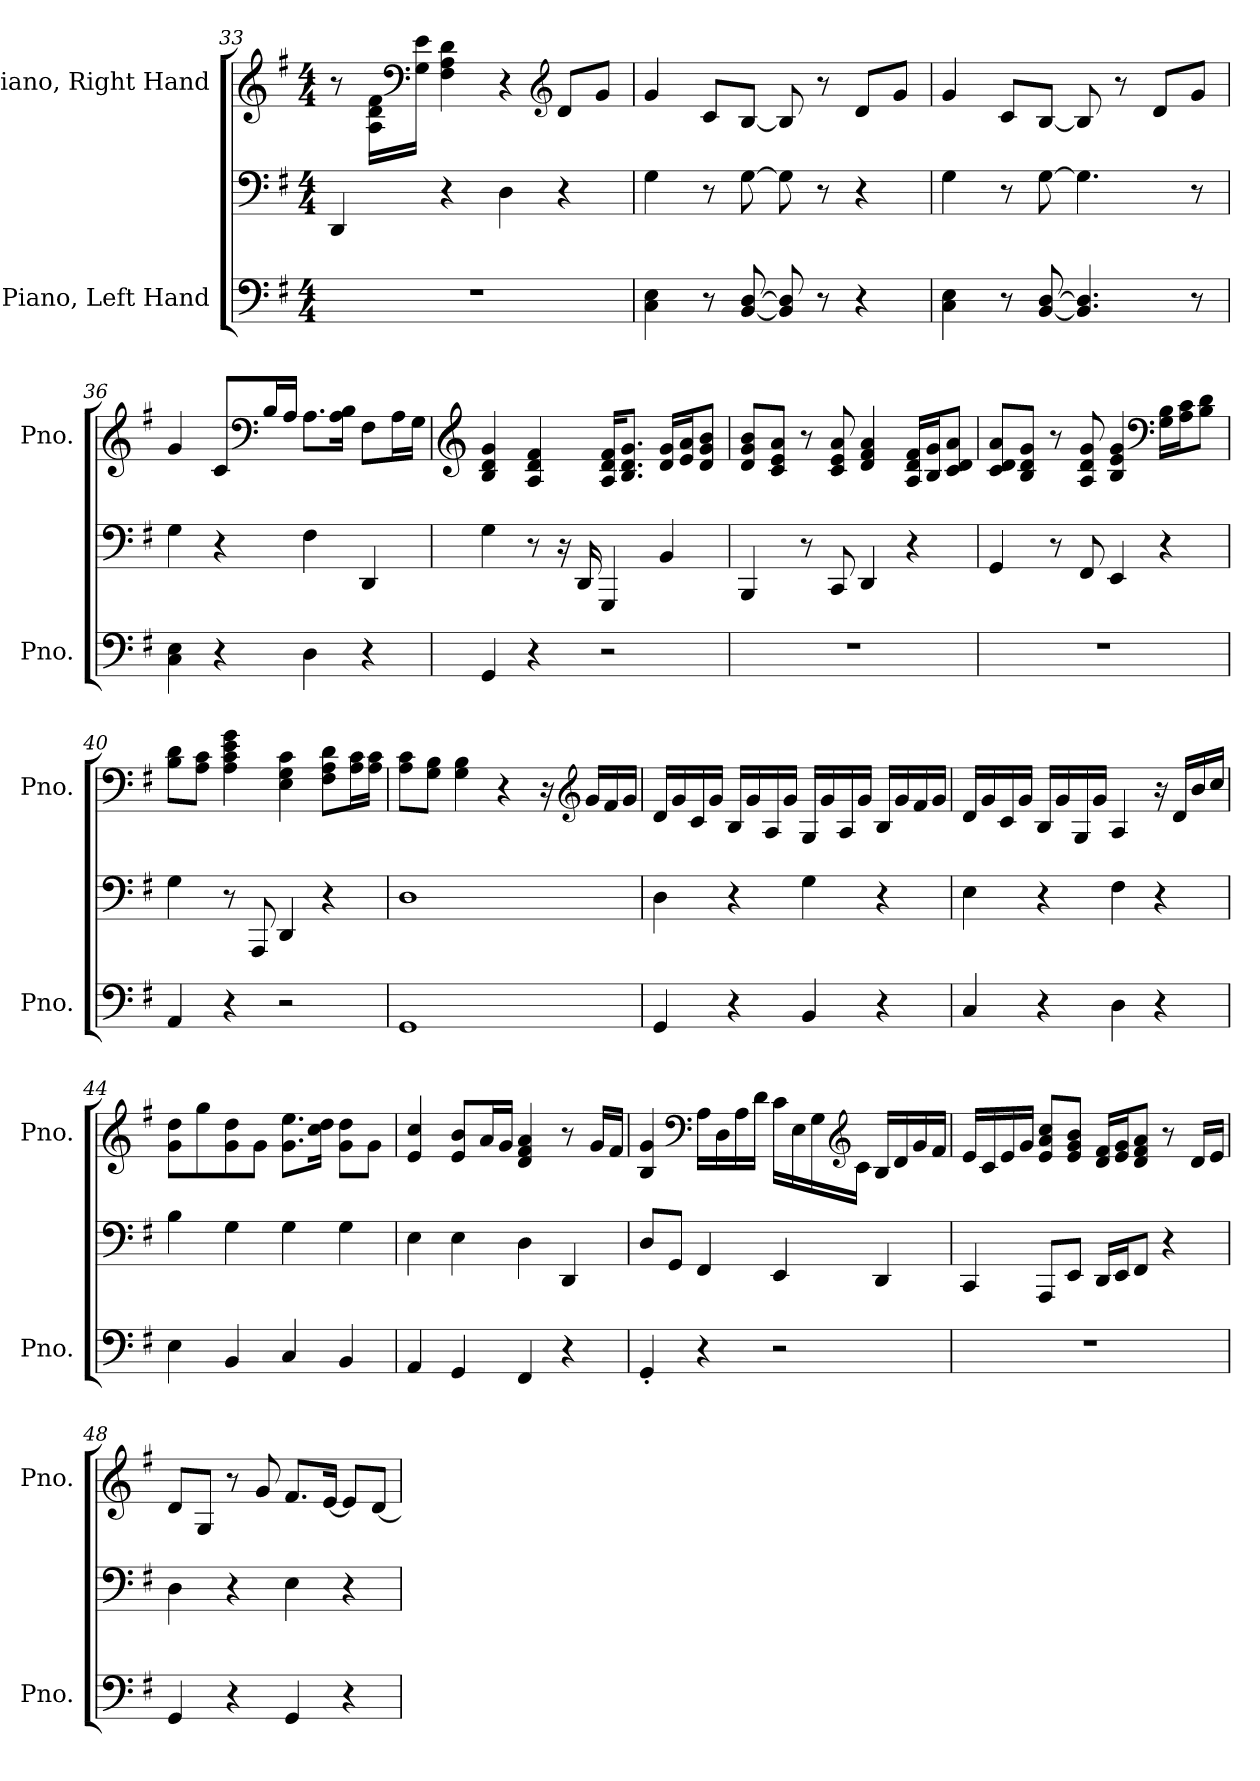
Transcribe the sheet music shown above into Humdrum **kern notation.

**kern	**kern	**kern
*part2	*part2	*part1
*staff3	*staff2	*staff1
*I"Piano, Left Hand	*	*I"Piano, Right Hand
*I'Pno.	*	*I'Pno.
!!LO:LB:g=z
*clefF4	*clefF4	*clefG2
*k[f#]	*k[f#]	*k[f#]
*M4/4	*M4/4	*M4/4
=33	=33	=33
1r	4DD/	8r
.	.	16A\ 16d\ 16f#\LL
*	*	*clefF4
.	.	16G\ 16e\JJ
.	4r	4F#\ 4A\ 4d\
.	4D\	4r
*	*	*clefG2
.	4r	8d/L
.	.	8g/J
=34	=34	=34
4C\ 4E\	4G\	4g/
8r	8r	8c/L
[8BB/ [8D/	[8G\	[8B/J
8BB/] 8D/]	8G\]	8B/]
8r	8r	8r
4r	4r	8d/L
.	.	8g/J
=35	=35	=35
4C\ 4E\	4G\	4g/
8r	8r	8c/L
[8BB/ [8D/	[8G\	[8B/J
4.BB/] 4.D/]	4.G\]	8B/]
.	.	8r
.	.	8d/L
8r	8r	8g/J
=36	=36	=36
4C\ 4E\	4G\	4g/
4r	4r	8c/L
*	*	*clefF4
.	.	16B/L
.	.	16A/JJ
4D\	4F#\	8.A\L
.	.	16A\ 16B\Jk
4r	4DD/	8F#\L
.	.	16A\L
.	.	16G\JJ
!!LO:LB:g=z
=37	=37	=37
*	*	*clefG2
4GG/	4G\	4B/ 4d/ 4g/
4r	8r	4A/ 4d/ 4f#/
.	16r	.
.	16DD/	.
2r	4GGG/	16A/ 16d/ 16f#/KL
.	.	8.B/ 8.d/ 8.g/J
.	4BB/	16d/ 16g/LL
.	.	16e/ 16a/J
.	.	8d/ 8g/ 8b/J
=38	=38	=38
1r	4BBB/	8d/ 8g/ 8b/L
.	.	8c/ 8e/ 8a/J
.	8r	8r
.	8CC/	8c/ 8e/ 8a/
.	4DD/	4d/ 4f#/ 4a/
.	4r	16A/ 16d/ 16f#/LL
.	.	16B/ 16g/J
.	.	8c/ 8d/ 8a/J
=39	=39	=39
1r	4GG/	8c/ 8d/ 8a/L
.	.	8B/ 8d/ 8g/J
.	8r	8r
.	8FF#/	8A/ 8d/ 8g/
.	4EE/	4B/ 4e/ 4g/
*	*	*clefF4
.	4r	16G\ 16B\LL
.	.	16A\ 16c\J
.	.	8B\ 8d\J
!!LO:PB:g=z
=40	=40	=40
4AA/	4G\	8B\ 8d\L
.	.	8A\ 8c\J
4r	8r	4A\ 4c\ 4e\ 4g\
.	8AAA/	.
2r	4DD/	4E\ 4G\ 4c\
.	4r	8F#\ 8A\ 8d\L
.	.	16A\ 16c\L
.	.	16A\ 16c\JJ
=41	=41	=41
1GG	1D	8A\ 8c\L
.	.	8G\ 8B\J
.	.	4G\ 4B\
.	.	4r
.	.	16r
*	*	*clefG2
.	.	16g/LL
.	.	16f#/
.	.	16g/JJ
=42	=42	=42
4GG/	4D\	16d/LL
.	.	16g/
.	.	16c/
.	.	16g/JJ
4r	4r	16B/LL
.	.	16g/
.	.	16A/
.	.	16g/JJ
4BB/	4G\	16G/LL
.	.	16g/
.	.	16A/
.	.	16g/JJ
4r	4r	16B/LL
.	.	16g/
.	.	16f#/
.	.	16g/JJ
!!LO:LB:g=z
=43	=43	=43
4C/	4E\	16d/LL
.	.	16g/
.	.	16c/
.	.	16g/JJ
4r	4r	16B/LL
.	.	16g/
.	.	16G/
.	.	16g/JJ
4D\	4F#\	4A/
4r	4r	16r
.	.	16d/LL
.	.	16b/
.	.	16cc/JJ
=44	=44	=44
4E\	4B\	8g\ 8dd\L
.	.	8gg\
4BB/	4G\	8g\ 8dd\
.	.	8g\J
4C/	4G\	8.g\ 8.ee\L
.	.	16cc\ 16dd\Jk
4BB/	4G\	8g\ 8dd\L
.	.	8g\J
=45	=45	=45
4AA/	4E\	4e/ 4cc/
4GG/	4E\	8e/ 8b/L
.	.	16a/L
.	.	16g/JJ
4FF#/	4D\	4d/ 4f#/ 4a/
4r	4DD/	8r
.	.	16g/LL
.	.	16f#/JJ
!!LO:LB:g=z
=46	=46	=46
4GG'/	8D/L	4B/ 4g/
.	8GG/J	.
*	*	*clefF4
4r	4FF#/	16A\LL
.	.	16D\
.	.	16A\
.	.	16d\JJ
2r	4EE/	16c\LL
.	.	16E\
.	.	16G\
*	*	*clefG2
.	.	16c\JJ
.	4DD/	16B/LL
.	.	16d/
.	.	16g/
.	.	16f#/JJ
=47	=47	=47
1r	4CC/	16e/LL
.	.	16c/
.	.	16e/
.	.	16g/JJ
.	8AAA/L	8e/ 8a/ 8cc/L
.	8EE/J	8e/ 8g/ 8b/J
.	16DD/LL	16d/ 16f#/LL
.	16EE/J	16e/ 16g/J
.	8FF#/J	8d/ 8f#/ 8a/J
.	4r	8r
.	.	16d/LL
.	.	16e/JJ
=48	=48	=48
4GG/	4D\	8d/L
.	.	8G/J
4r	4r	8r
.	.	8g/
4GG/	4E\	8.f#/L
.	.	[16e/Jk
4r	4r	8e/L]
.	.	[8d/J
=	=	=
*-	*-	*-
